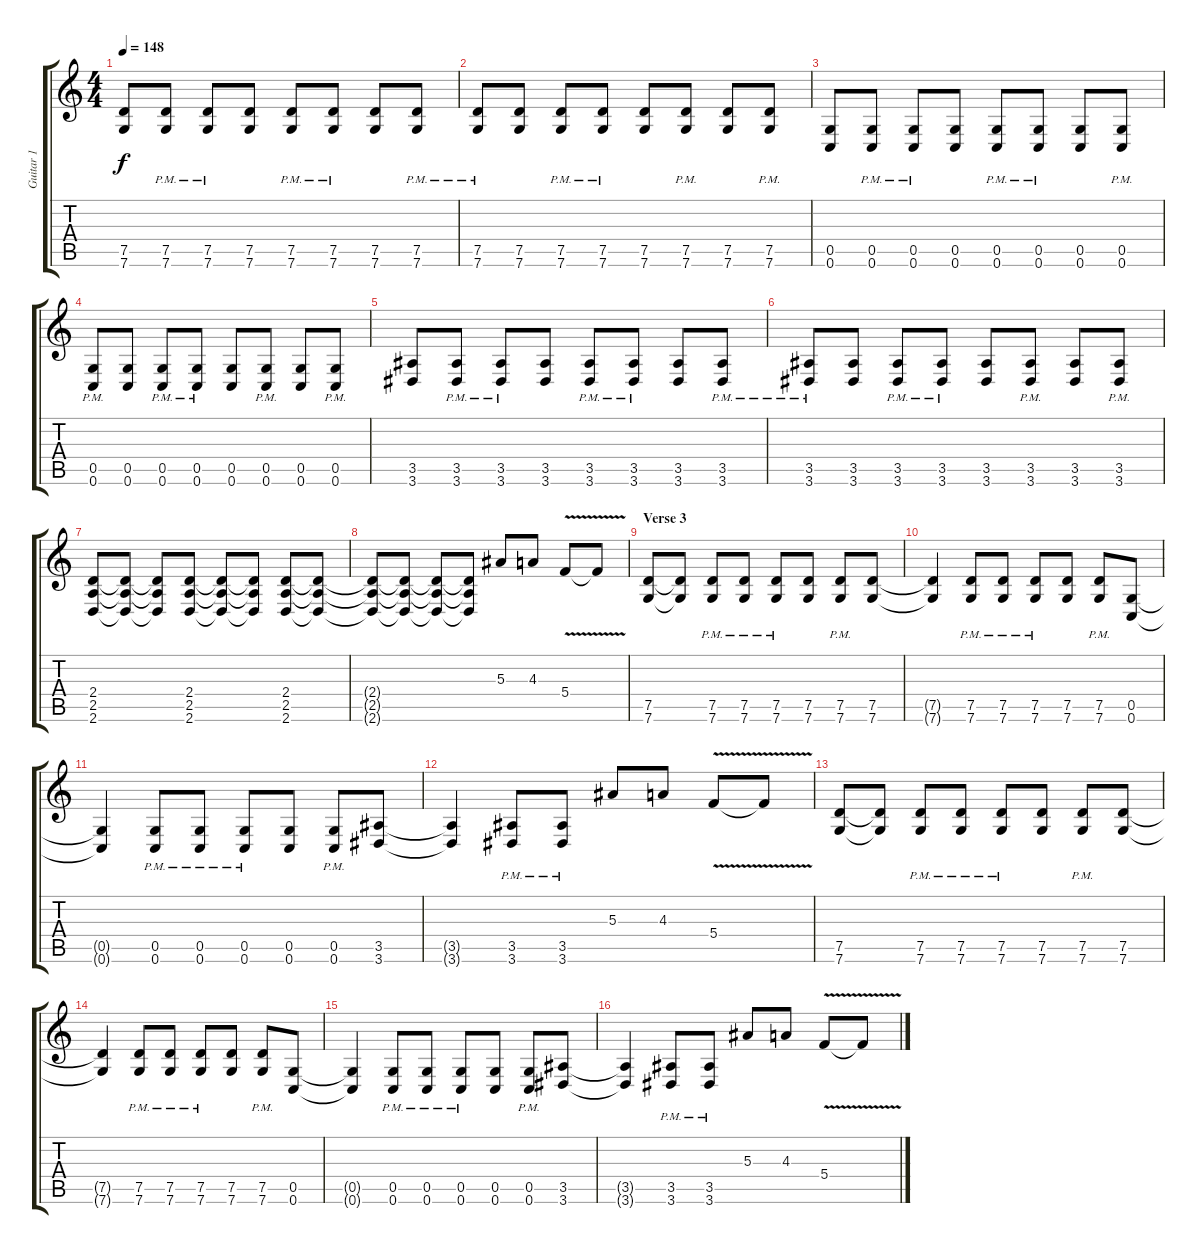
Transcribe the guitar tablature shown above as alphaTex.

\track ("Guitar 1" "Guitar 1") {instrument distortionguitar}
\staff {score tabs}
\tuning (D4 A3 F3 C3 G2 C2) {hide}
\ts (4 4)
\tempo 148
\clef g2
\ks c
(7.5 7.6).8{dy f} (7.5{pm} 7.6{pm}).8 (7.5{pm} 7.6{pm}).8 (7.5 7.6).8 (7.5{pm} 7.6{pm}).8 (7.5{pm} 7.6{pm}).8 (7.5 7.6).8 (7.5{pm} 7.6{pm}).8 |
(7.5{pm} 7.6{pm}).8 (7.5 7.6).8 (7.5{pm} 7.6{pm}).8 (7.5{pm} 7.6{pm}).8 (7.5 7.6).8 (7.5{pm} 7.6{pm}).8 (7.5 7.6).8 (7.5{pm} 7.6{pm}).8 |
(0.5 0.6).8 (0.5{pm} 0.6{pm}).8 (0.5{pm} 0.6{pm}).8 (0.5 0.6).8 (0.5{pm} 0.6{pm}).8 (0.5{pm} 0.6{pm}).8 (0.5 0.6).8 (0.5{pm} 0.6{pm}).8 |
(0.5{pm} 0.6{pm}).8 (0.5 0.6).8 (0.5{pm} 0.6{pm}).8 (0.5{pm} 0.6{pm}).8 (0.5 0.6).8 (0.5{pm} 0.6{pm}).8 (0.5 0.6).8 (0.5{pm} 0.6{pm}).8 |
(3.5 3.6).8 (3.5{pm} 3.6{pm}).8 (3.5{pm} 3.6{pm}).8 (3.5 3.6).8 (3.5{pm} 3.6{pm}).8 (3.5{pm} 3.6{pm}).8 (3.5 3.6).8 (3.5{pm} 3.6{pm}).8 |
(3.5{pm} 3.6{pm}).8 (3.5 3.6).8 (3.5{pm} 3.6{pm}).8 (3.5{pm} 3.6{pm}).8 (3.5 3.6).8 (3.5{pm} 3.6{pm}).8 (3.5 3.6).8 (3.5{pm} 3.6{pm}).8 |
(2.4 2.5 2.6).8 (2.4{t} 2.5{t} 2.6{t}).8 (2.4{t} 2.5{t} 2.6{t}).8 (2.4 2.5 2.6).8 (2.4{t} 2.5{t} 2.6{t}).8 (2.4{t} 2.5{t} 2.6{t}).8 (2.4 2.5 2.6).8 (2.4{t} 2.5{t} 2.6{t}).8 |
(2.4{t} 2.5{t} 2.6{t}).8 (2.4{t} 2.5{t} 2.6{t}).8 (2.4{t} 2.5{t} 2.6{t}).8 (2.4{t} 2.5{t} 2.6{t}).8 5.3.8 4.3.8 5.4{v}.8 5.4{t}.8 |
\section ("" "Verse 3")
(7.5 7.6).8 (7.5{t} 7.6{t}).8 (7.5{pm} 7.6{pm}).8 (7.5{pm} 7.6{pm}).8 (7.5{pm} 7.6{pm}).8 (7.5 7.6).8 (7.5{pm} 7.6{pm}).8 (7.5 7.6).8 |
(7.5{t} 7.6{t}).4 (7.5{pm} 7.6{pm}).8 (7.5{pm} 7.6{pm}).8 (7.5{pm} 7.6{pm}).8 (7.5 7.6).8 (7.5{pm} 7.6{pm}).8 (0.5 0.6).8 |
(0.5{t} 0.6{t}).4 (0.5{pm} 0.6{pm}).8 (0.5{pm} 0.6{pm}).8 (0.5{pm} 0.6{pm}).8 (0.5 0.6).8 (0.5{pm} 0.6{pm}).8 (3.5 3.6).8 |
(3.5{t} 3.6{t}).4 (3.5{pm} 3.6{pm}).8 (3.5{pm} 3.6{pm}).8 5.3.8 4.3.8 5.4{v}.8 5.4{t}.8 |
(7.5 7.6).8 (7.5{t} 7.6{t}).8 (7.5{pm} 7.6{pm}).8 (7.5{pm} 7.6{pm}).8 (7.5{pm} 7.6{pm}).8 (7.5 7.6).8 (7.5{pm} 7.6{pm}).8 (7.5 7.6).8 |
(7.5{t} 7.6{t}).4 (7.5{pm} 7.6{pm}).8 (7.5{pm} 7.6{pm}).8 (7.5{pm} 7.6{pm}).8 (7.5 7.6).8 (7.5{pm} 7.6{pm}).8 (0.5 0.6).8 |
(0.5{t} 0.6{t}).4 (0.5{pm} 0.6{pm}).8 (0.5{pm} 0.6{pm}).8 (0.5{pm} 0.6{pm}).8 (0.5 0.6).8 (0.5{pm} 0.6{pm}).8 (3.5 3.6).8 |
(3.5{t} 3.6{t}).4 (3.5{pm} 3.6{pm}).8 (3.5{pm} 3.6{pm}).8 5.3.8 4.3.8 5.4{v}.8 5.4{t}.8
